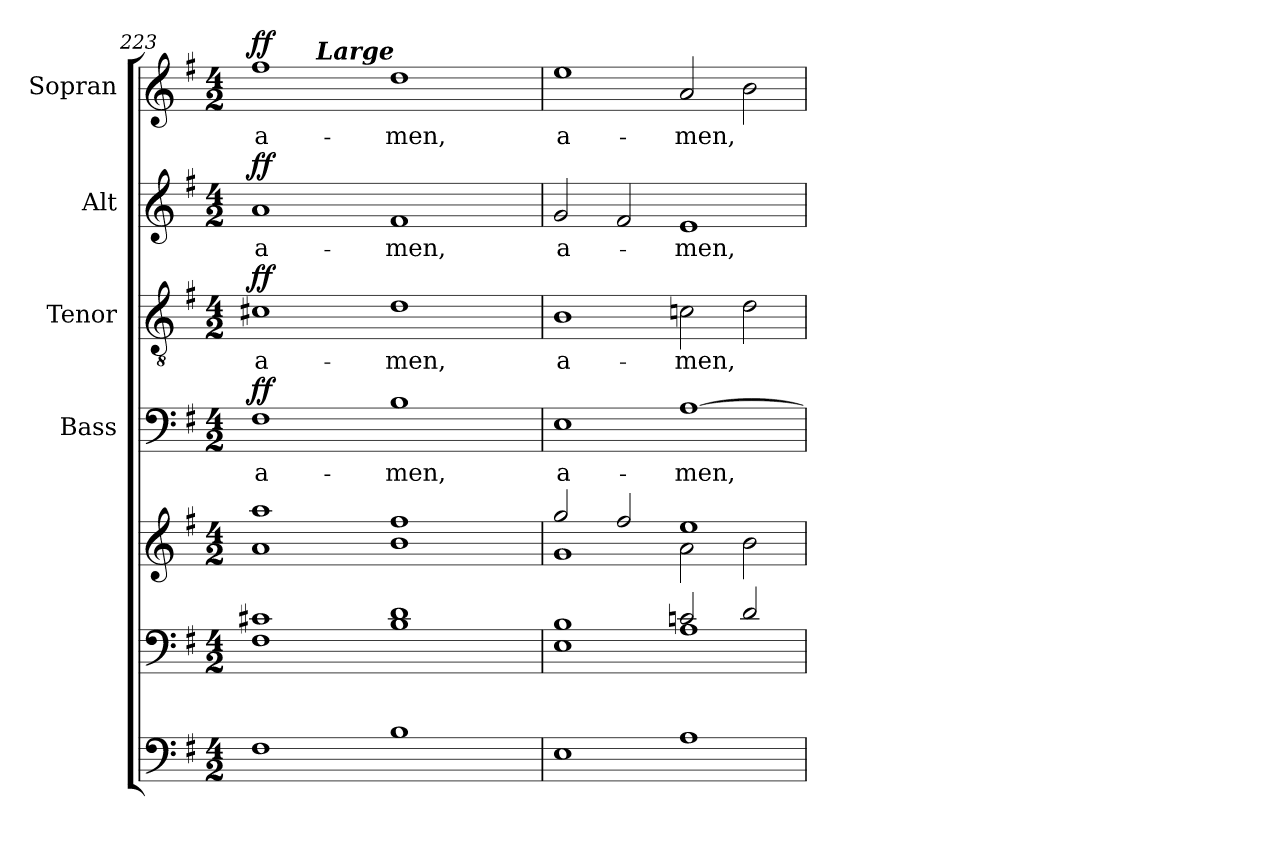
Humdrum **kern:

**kern	**kern	**kern	**kern	**text	**dynam	**kern	**text	**dynam	**kern	**text	**dynam	**kern	**text	**dynam
*part6	*part5	*part5	*part4	*part4	*part4	*part3	*part3	*part3	*part2	*part2	*part2	*part1	*part1	*part1
*staff7	*staff6	*staff5	*staff4	*staff4	*staff4	*staff3	*staff3	*staff3	*staff2	*staff2	*staff2	*staff1	*staff1	*staff1
*	*	*	*I"Bass	*	*	*I"Tenor	*	*	*I"Alt	*	*	*I"Sopran	*	*
*	*	*	*I'B.	*	*	*I'T.	*	*	*I'A.	*	*	*I'S.	*	*
*clefF4	*clefF4	*clefG2	*clefF4	*	*	*clefGv2	*	*	*clefG2	*	*	*clefG2	*	*
*k[f#]	*k[f#]	*k[f#]	*k[f#]	*	*	*k[f#]	*	*	*k[f#]	*	*	*k[f#]	*	*
*G:	*G:	*G:	*G:	*	*	*G:	*	*	*G:	*	*	*G:	*	*
*M4/2	*M4/2	*M4/2	*M4/2	*	*	*M4/2	*	*	*M4/2	*	*	*M4/2	*	*
=223	=223	=223	=223	=223	=223	=223	=223	=223	=223	=223	=223	=223	=223	=223
*	*^	*^	*	*	*	*	*	*	*	*	*	*	*	*
!	!	!	!	!	!	!LO:LY:b	!LO:DY:a	!	!LO:LY:b	!LO:DY:a	!	!LO:LY:b	!LO:DY:a	!	!LO:LY:b	!LO:DY:a
*	*	*	*	*	*	*	*	*	*	*	*	*	*	*^	*	*
1F#	1c#X	1F#	1aa	1a	1F#	a-	ff	1c#X	a-	ff	1a	a-	ff	1ff#	4ryy	a-	ff
.	.	.	.	.	.	.	.	.	.	.	.	.	.	.	16.ryy	.	.
!	!	!	!	!	!	!	!	!	!	!	!	!	!	!	!LO:TX:a:Bi:t=Large	!	!
.	.	.	.	.	.	.	.	.	.	.	.	.	.	.	1ryy	.	.
!	!	!	!	!	!	!LO:LY:b	!	!	!LO:LY:b	!	!	!LO:LY:b	!	!	!	!LO:LY:b	!
1B	1d	1B	1ff#	1b	1B	-men,	.	1d	-men,	.	1f#	-men,	.	1dd	.	-men,	.
.	.	.	.	.	.	.	.	.	.	.	.	.	.	.	2ryy	.	.
.	.	.	.	.	.	.	.	.	.	.	.	.	.	.	8ryy	.	.
.	.	.	.	.	.	.	.	.	.	.	.	.	.	.	32ryy	.	.
=224	=224	=224	=224	=224	=224	=224	=224	=224	=224	=224	=224	=224	=224	=224	=224	=224	=224
!	!	!	!	!	!	!LO:LY:b	!	!	!LO:LY:b	!	!	!LO:LY:b	!	!	!	!LO:LY:b	!
*	*	*	*	*	*	*	*	*	*	*	*	*	*	*v	*v	*	*
1E	1B	1E	2gg/	1g	1E	a-	.	1B	a-	.	2g/	a-	.	1ee	a-	.
.	.	.	2ff#/	.	.	.	.	.	.	.	2f#/	.	.	.	.	.
!	!	!	!	!	!	!LO:LY:b	!	!	!LO:LY:b	!	!	!LO:LY:b	!	!	!LO:LY:b	!
1A	2cn/	1A	1ee	2a\	[1A	-men,	.	2cn\	-men,	.	1e	-men,	.	2a/	-men,	.
.	2d/	.	.	2b\	.	.	.	2d\	.	.	.	.	.	2b\	.	.
*	*v	*v	*	*	*	*	*	*	*	*	*	*	*	*	*	*
*	*	*v	*v	*	*	*	*	*	*	*	*	*	*	*	*
=	=	=	=	=	=	=	=	=	=	=	=	=	=	=
*-	*-	*-	*-	*-	*-	*-	*-	*-	*-	*-	*-	*-	*-	*-
